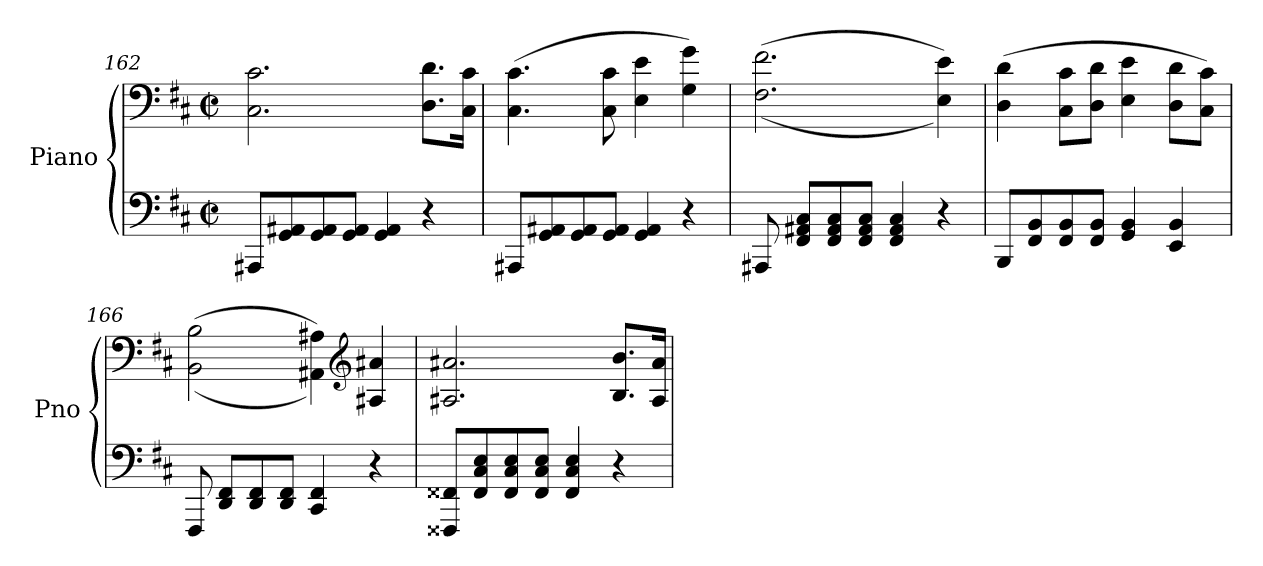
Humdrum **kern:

**kern	**kern
*part1	*part1
*staff2	*staff1
*I"Piano	*
*I'Pno	*
*clefF4	*clefF4
*k[f#c#]	*k[f#c#]
*M2/2	*M2/2
*met(c|)	*met(c|)
=162	=162
8AAA#X/L	2.C#\ 2.c#\
8GG/ 8AA#X/	.
8GG/ 8AA#/	.
8GG/ 8AA#/J	.
4GG/ 4AA#/	.
4r	8.D\ 8.d\L
.	16C#\ 16c#\Jk
=163	=163
8AAA#X/L	(4.C#\ 4.c#\
8GG/ 8AA#X/	.
8GG/ 8AA#/	.
8GG/ 8AA#/J	8C#\ 8c#\
4GG/ 4AA#/	4E\ 4e\
4r	4G\ 4g\)
=164	=164
8AAA#X/	((2.F#\ 2.f#\
8FF#/ 8AA#X/ 8C#/L	.
8FF#/ 8AA#/ 8C#/	.
8FF#/ 8AA#/ 8C#/J	.
4FF#/ 4AA#/ 4C#/	.
4r	4E\ 4e\))
=165	=165
8BBB/L	(4D\ 4d\
8FF#/ 8BB/	.
8FF#/ 8BB/	8C#\ 8c#\L
8FF#/ 8BB/J	8D\ 8d\J
4GG/ 4BB/	4E\ 4e\
4EE/ 4BB/	8D\ 8d\L
.	8C#\ 8c#\J)
!!LO:PB:g=z
=166	=166
8FFF#/	((2BB\ 2B\
8DD/ 8FF#/L	.
8DD/ 8FF#/	.
8DD/ 8FF#/J	.
4CC#/ 4FF#/	4AA#X\ 4A#X\))
*	*clefG2
4r	4A#X/ 4a#X/
=167	=167
8FFF##X/ 8FF##X/L	2.A#X/ 2.a#X/
8FF##/ 8C#/ 8E/	.
8FF##/ 8C#/ 8E/	.
8FF##/ 8C#/ 8E/J	.
4FF##/ 4C#/ 4E/	.
4r	8.B/ 8.b/L
.	16A#/ 16a#/Jk
=	=
*-	*-
